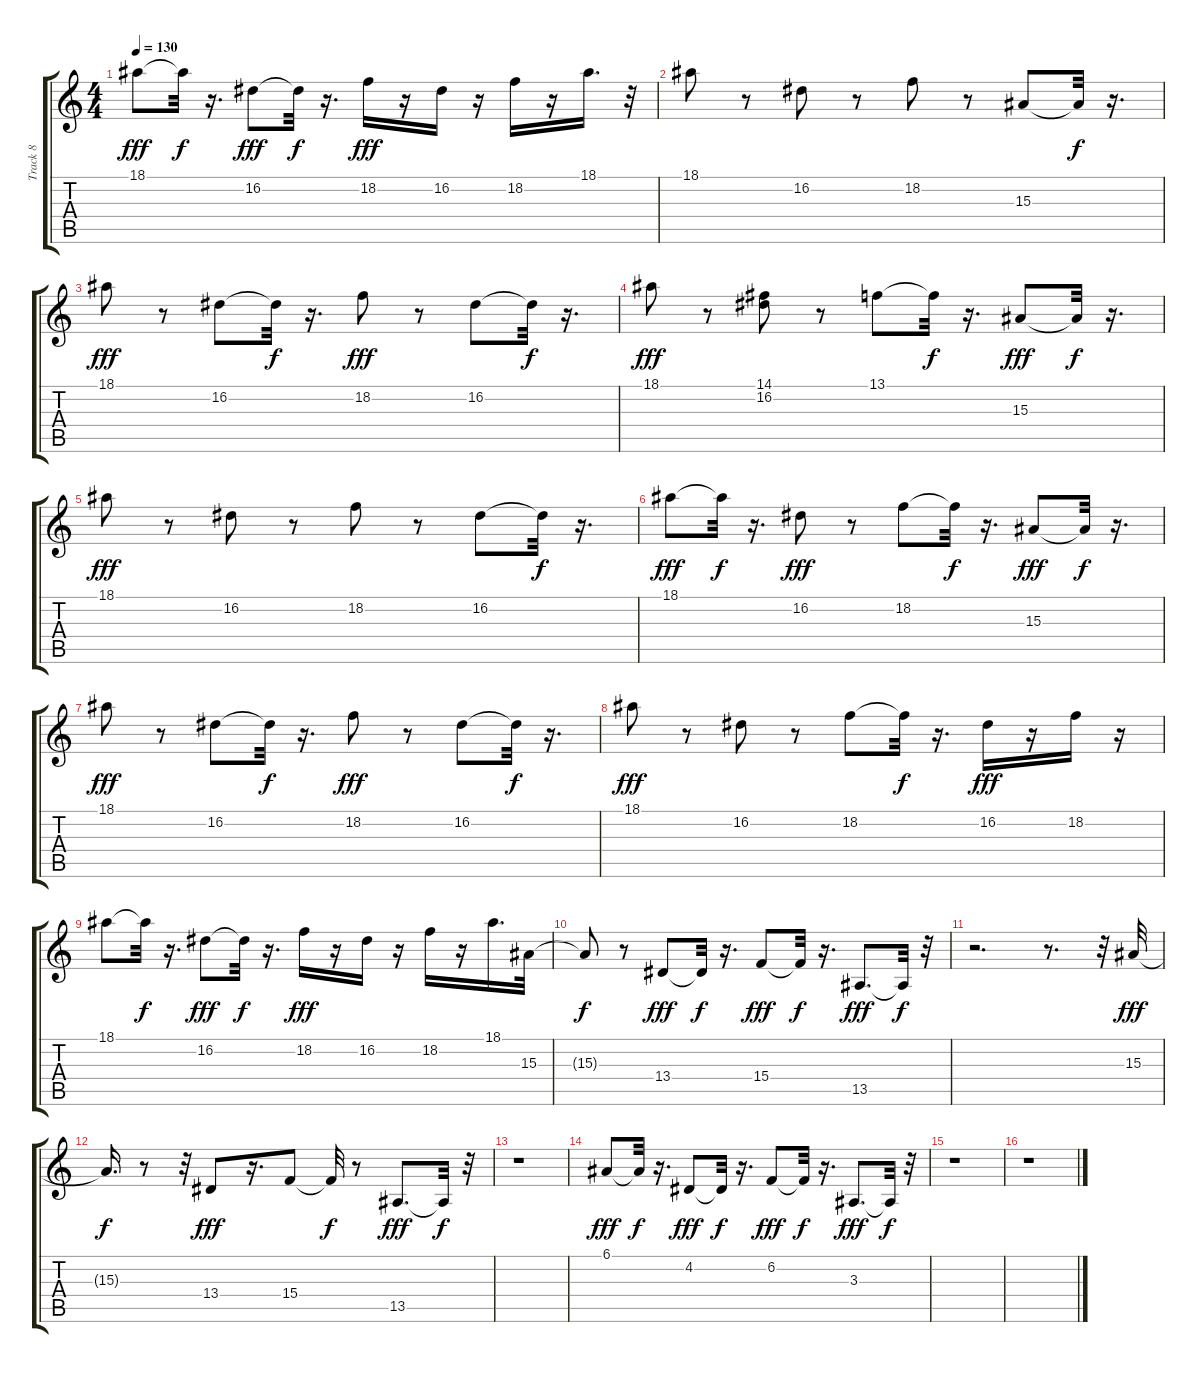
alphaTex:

\track ("Track 8" "Track 8") {instrument pad3polysynth}
\staff {score tabs}
\tuning (E4 B3 G3 D3 A2 E2) {hide}
\ts (4 4)
\tempo 130
\clef g2
\ks c
18.1.8{dy fff} 18.1{t}.32{dy f} r.16{d} 16.2.8{dy fff} 16.2{t}.32{dy f} r.16{d} 18.2.16{dy fff} r.16 16.2.16 r.16 18.2.16 r.16 18.1.16{d} r.32 |
18.1.8 r.8 16.2.8 r.8 18.2.8 r.8 15.3.8 15.3{t}.32{dy f} r.16{d} |
18.1.8{dy fff} r.8 16.2.8 16.2{t}.32{dy f} r.16{d} 18.2.8{dy fff} r.8 16.2.8 16.2{t}.32{dy f} r.16{d} |
18.1.8{dy fff} r.8 (14.1 16.2).8 r.8 13.1.8 13.1{t}.32{dy f} r.16{d} 15.3.8{dy fff} 15.3{t}.32{dy f} r.16{d} |
18.1.8{dy fff} r.8 16.2.8 r.8 18.2.8 r.8 16.2.8 16.2{t}.32{dy f} r.16{d} |
18.1.8{dy fff} 18.1{t}.32{dy f} r.16{d} 16.2.8{dy fff} r.8 18.2.8 18.2{t}.32{dy f} r.16{d} 15.3.8{dy fff} 15.3{t}.32{dy f} r.16{d} |
18.1.8{dy fff} r.8 16.2.8 16.2{t}.32{dy f} r.16{d} 18.2.8{dy fff} r.8 16.2.8 16.2{t}.32{dy f} r.16{d} |
18.1.8{dy fff} r.8 16.2.8 r.8 18.2.8 18.2{t}.32{dy f} r.16{d} 16.2.16{dy fff} r.16 18.2.16 r.16 |
18.1.8 18.1{t}.32{dy f} r.16{d} 16.2.8{dy fff} 16.2{t}.32{dy f} r.16{d} 18.2.16{dy fff} r.16 16.2.16 r.16 18.2.16 r.16 18.1.16{d} 15.3.32 |
15.3{t}.8{dy f} r.8 13.4.8{dy fff} 13.4{t}.32{dy f} r.16{d} 15.4.8{dy fff} 15.4{t}.32{dy f} r.16{d} 13.5.8{d dy fff} 13.5{t}.32{dy f} r.32 |
r.2{d} r.8{d} r.32 15.3.32{dy fff} |
15.3{t}.16{d dy f} r.8 r.32 13.4.8{dy fff} r.16{d} 15.4.8 15.4{t}.32{dy f} r.8 13.5.8{d dy fff} 13.5{t}.32{dy f} r.32 |
r.1 |
6.1.8{dy fff} 6.1{t}.32{dy f} r.16{d} 4.2.8{dy fff} 4.2{t}.32{dy f} r.16{d} 6.2.8{dy fff} 6.2{t}.32{dy f} r.16{d} 3.3.8{d dy fff} 3.3{t}.32{dy f} r.32 |
r.1 |
r.1
